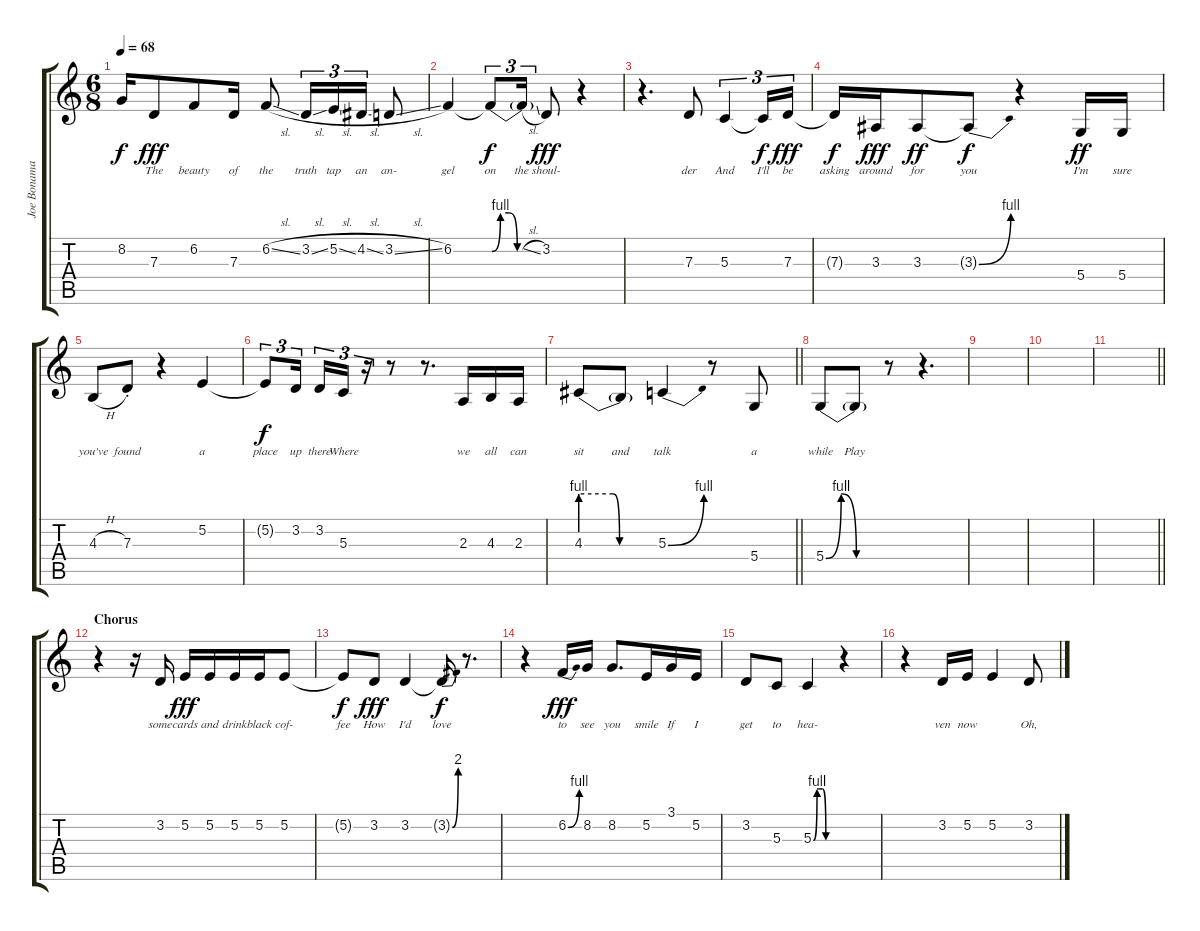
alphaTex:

\track ("Joe Bonamassa Vocals" "Joe Bonama") {instrument sopranosax}
\staff {score tabs}
\tuning (E4 B3 G3 D3 A2 E2) {hide}
\ts (6 8)
\tempo 68
\clef g2
\ks c
8.2{t}.16{lyrics (0 "") lyrics (1 "") lyrics (2 "") lyrics (3 "") lyrics (4 "") dy f} 7.3.8{lyrics (0 "The") lyrics (1 "") lyrics (2 "") lyrics (3 "") lyrics (4 "") dy fff} 6.2.8{lyrics (0 "beauty") lyrics (1 "") lyrics (2 "") lyrics (3 "") lyrics (4 "")} 7.3.16{lyrics (0 "of") lyrics (1 "") lyrics (2 "") lyrics (3 "") lyrics (4 "")} 6.2{sl}.8{lyrics (0 "the") lyrics (1 "") lyrics (2 "") lyrics (3 "") lyrics (4 "")} 3.2{sl}.16{tu (3 2) lyrics (0 "truth") lyrics (1 "") lyrics (2 "") lyrics (3 "") lyrics (4 "")} 5.2{sl}.16{tu (3 2) lyrics (0 "tap") lyrics (1 "") lyrics (2 "") lyrics (3 "") lyrics (4 "")} 4.2{sl}.16{tu (3 2) lyrics (0 "an") lyrics (1 "") lyrics (2 "") lyrics (3 "") lyrics (4 "")} 3.2{sl}.8{lyrics (0 "an-") lyrics (1 "") lyrics (2 "") lyrics (3 "") lyrics (4 "")} |
6.2.4{lyrics (0 "gel") lyrics (1 "") lyrics (2 "") lyrics (3 "") lyrics (4 "")} 6.2{be (custom 0 0 10 4 20 4 30 0 60 0) t}.8{tu (3 2) lyrics (0 "on") lyrics (1 "") lyrics (2 "") lyrics (3 "") lyrics (4 "") dy f} 6.2{sl t}.16{tu (3 2) lyrics (0 "the") lyrics (1 "") lyrics (2 "") lyrics (3 "") lyrics (4 "")} 3.2.8{lyrics (0 "shoul-") lyrics (1 "") lyrics (2 "") lyrics (3 "") lyrics (4 "") dy fff} r.4 |
r.4{d} 7.3.8{lyrics (0 "der") lyrics (1 "") lyrics (2 "") lyrics (3 "") lyrics (4 "")} 5.3.4{tu (3 2) lyrics (0 "And") lyrics (1 "") lyrics (2 "") lyrics (3 "") lyrics (4 "")} 5.3{t}.16{tu (3 2) lyrics (0 "I'll") lyrics (1 "") lyrics (2 "") lyrics (3 "") lyrics (4 "") dy f} 7.3.16{tu (3 2) lyrics (0 "be") lyrics (1 "") lyrics (2 "") lyrics (3 "") lyrics (4 "") dy fff} |
7.3{t}.16{lyrics (0 "asking") lyrics (1 "") lyrics (2 "") lyrics (3 "") lyrics (4 "") dy f} 3.3.16{lyrics (0 "around") lyrics (1 "") lyrics (2 "") lyrics (3 "") lyrics (4 "") dy fff} 3.3.8{lyrics (0 "for") lyrics (1 "") lyrics (2 "") lyrics (3 "") lyrics (4 "") dy ff} 3.3{be (bend 0 0 60 4) t}.8{lyrics (0 "you") lyrics (1 "") lyrics (2 "") lyrics (3 "") lyrics (4 "") dy f} r.4 5.4.16{lyrics (0 "I'm") lyrics (1 "") lyrics (2 "") lyrics (3 "") lyrics (4 "") dy ff} 5.4.16{lyrics (0 "sure") lyrics (1 "") lyrics (2 "") lyrics (3 "") lyrics (4 "")} |
4.3{h}.8{lyrics (0 "you've") lyrics (1 "") lyrics (2 "") lyrics (3 "") lyrics (4 "")} 7.3{st}.8{lyrics (0 "found") lyrics (1 "") lyrics (2 "") lyrics (3 "") lyrics (4 "")} r.4 5.2.4{lyrics (0 "a") lyrics (1 "") lyrics (2 "") lyrics (3 "") lyrics (4 "")} |
5.2{t}.8{tu (3 2) lyrics (0 "place") lyrics (1 "") lyrics (2 "") lyrics (3 "") lyrics (4 "") dy f} 3.2.16{tu (3 2) lyrics (0 "up") lyrics (1 "") lyrics (2 "") lyrics (3 "") lyrics (4 "") beam splitsecondary} 3.2.16{tu (3 2) lyrics (0 "there") lyrics (1 "") lyrics (2 "") lyrics (3 "") lyrics (4 "")} 5.3.16{tu (3 2) lyrics (0 "Where") lyrics (1 "") lyrics (2 "") lyrics (3 "") lyrics (4 "")} r.16{tu (3 2)} r.8 r.8{d} 2.3.16{lyrics (0 "we") lyrics (1 "") lyrics (2 "") lyrics (3 "") lyrics (4 "")} 4.3.16{lyrics (0 "all") lyrics (1 "") lyrics (2 "") lyrics (3 "") lyrics (4 "")} 2.3.16{lyrics (0 "can") lyrics (1 "") lyrics (2 "") lyrics (3 "") lyrics (4 "")} |
\barLineRight lightlight
4.3{be (custom 0 4 25 4 30 0 60 0)}.8{lyrics (0 "sit") lyrics (1 "") lyrics (2 "") lyrics (3 "") lyrics (4 "")} 4.3{t}.8{lyrics (0 "and") lyrics (1 "") lyrics (2 "") lyrics (3 "") lyrics (4 "")} 5.3{be (bend 0 0 60 4)}.4{lyrics (0 "talk") lyrics (1 "") lyrics (2 "") lyrics (3 "") lyrics (4 "")} r.8 5.4.8{lyrics (0 "a") lyrics (1 "") lyrics (2 "") lyrics (3 "") lyrics (4 "")} |
5.4{be (bendrelease 0 0 15 4 45 4 60 0)}.8{lyrics (0 "while") lyrics (1 "") lyrics (2 "") lyrics (3 "") lyrics (4 "")} 5.4{be (hold 0 0 60 0) t}.8{lyrics (0 "Play") lyrics (1 "") lyrics (2 "") lyrics (3 "") lyrics (4 "")} r.8 r.4{d} |
|
|
\barLineRight lightlight
|
\section ("" "Chorus")
r.4 r.16 3.2.16{lyrics (0 "some") lyrics (1 "") lyrics (2 "") lyrics (3 "") lyrics (4 "")} 5.2.16{lyrics (0 "cards") lyrics (1 "") lyrics (2 "") lyrics (3 "") lyrics (4 "") dy fff} 5.2.16{lyrics (0 "and") lyrics (1 "") lyrics (2 "") lyrics (3 "") lyrics (4 "")} 5.2.16{lyrics (0 "drink") lyrics (1 "") lyrics (2 "") lyrics (3 "") lyrics (4 "")} 5.2.16{lyrics (0 "black") lyrics (1 "") lyrics (2 "") lyrics (3 "") lyrics (4 "")} 5.2.8{lyrics (0 "cof-") lyrics (1 "") lyrics (2 "") lyrics (3 "") lyrics (4 "")} |
5.2{t}.8{lyrics (0 "fee") lyrics (1 "") lyrics (2 "") lyrics (3 "") lyrics (4 "") dy f} 3.2.8{lyrics (0 "How") lyrics (1 "") lyrics (2 "") lyrics (3 "") lyrics (4 "") dy fff} 3.2.4{lyrics (0 "I'd") lyrics (1 "") lyrics (2 "") lyrics (3 "") lyrics (4 "")} 3.2{be (bend 0 0 60 8) t}.16{lyrics (0 "love") lyrics (1 "") lyrics (2 "") lyrics (3 "") lyrics (4 "") dy f} r.8{d} |
r.4 6.2{be (bend 0 0 60 4)}.16{lyrics (0 "to") lyrics (1 "") lyrics (2 "") lyrics (3 "") lyrics (4 "") dy fff} 8.2.16{lyrics (0 "see") lyrics (1 "") lyrics (2 "") lyrics (3 "") lyrics (4 "")} 8.2.8{d lyrics (0 "you") lyrics (1 "") lyrics (2 "") lyrics (3 "") lyrics (4 "")} 5.2.16{lyrics (0 "smile") lyrics (1 "") lyrics (2 "") lyrics (3 "") lyrics (4 "")} 3.1.16{lyrics (0 "If") lyrics (1 "") lyrics (2 "") lyrics (3 "") lyrics (4 "")} 5.2.16{lyrics (0 "I") lyrics (1 "") lyrics (2 "") lyrics (3 "") lyrics (4 "")} |
3.2.8{lyrics (0 "get") lyrics (1 "") lyrics (2 "") lyrics (3 "") lyrics (4 "")} 5.3.8{lyrics (0 "to") lyrics (1 "") lyrics (2 "") lyrics (3 "") lyrics (4 "")} 5.3{be (custom 0 0 10 4 15 4 25 4 34 0 60 0)}.4{lyrics (0 "hea-") lyrics (1 "") lyrics (2 "") lyrics (3 "") lyrics (4 "")} r.4 |
r.4 3.2.16{lyrics (0 "ven") lyrics (1 "") lyrics (2 "") lyrics (3 "") lyrics (4 "")} 5.2.16{lyrics (0 "now") lyrics (1 "") lyrics (2 "") lyrics (3 "") lyrics (4 "")} 5.2.4{lyrics (0 "") lyrics (1 "") lyrics (2 "") lyrics (3 "") lyrics (4 "")} 3.2.8{lyrics (0 "Oh,") lyrics (1 "") lyrics (2 "") lyrics (3 "") lyrics (4 "")}
